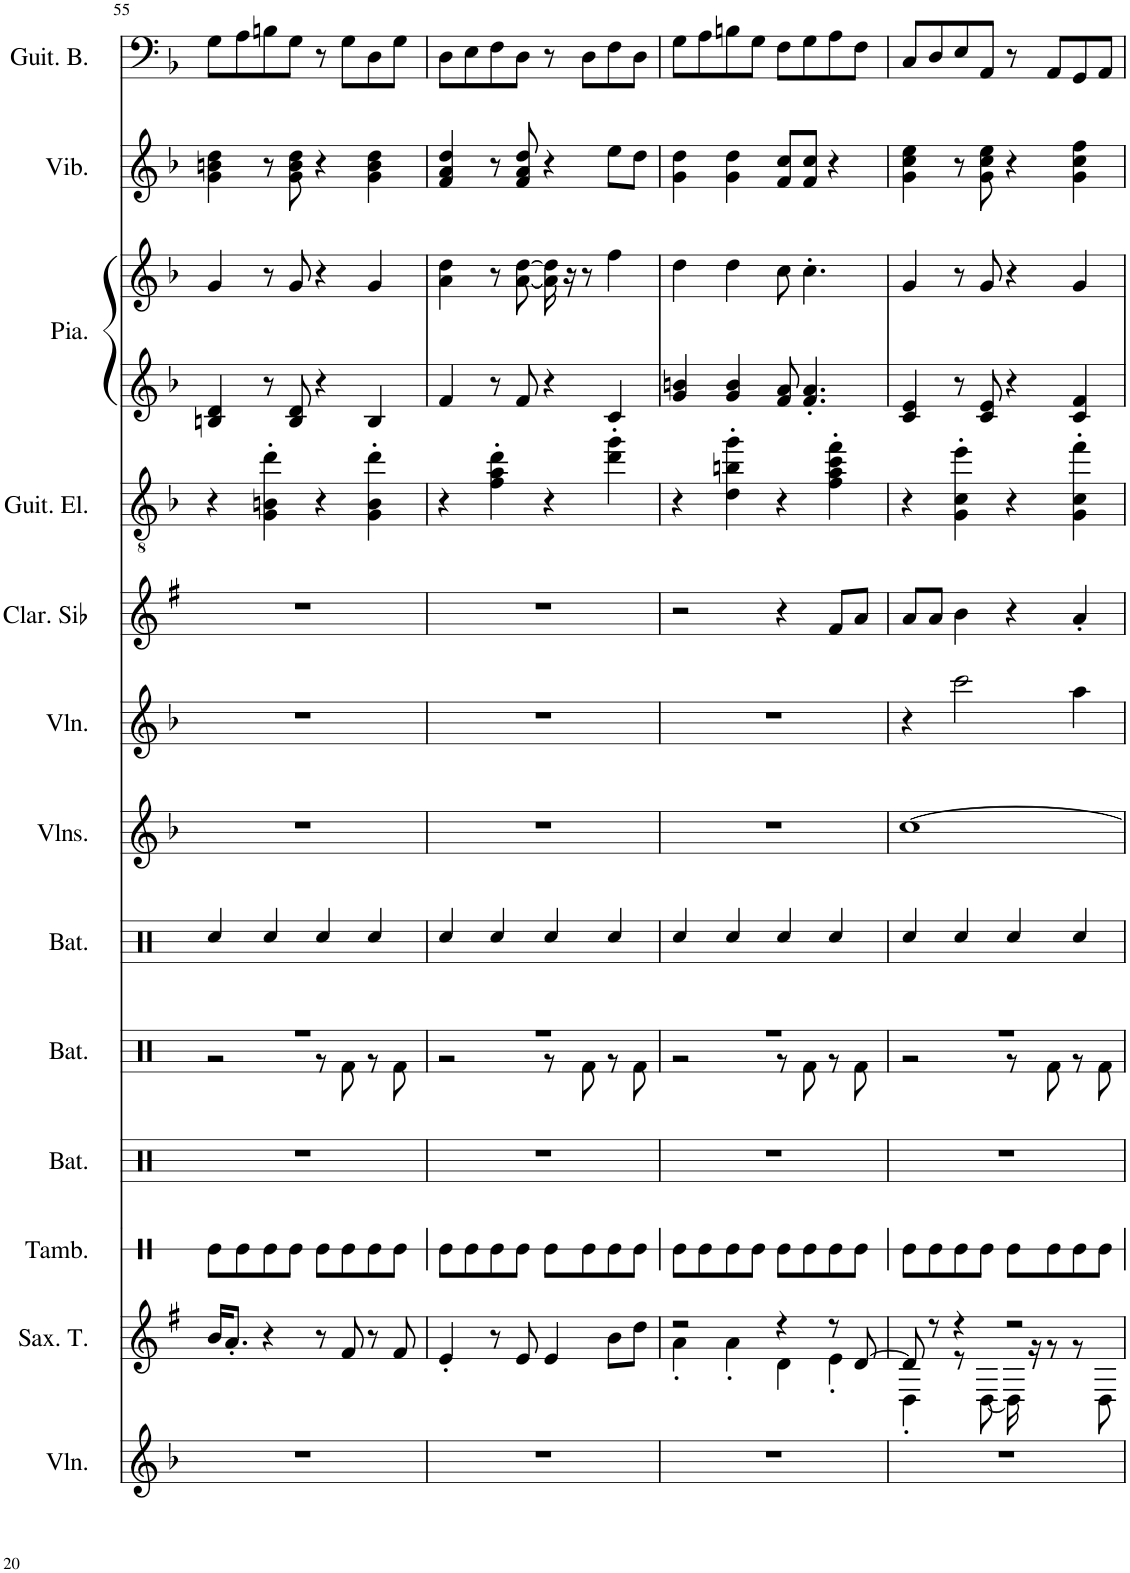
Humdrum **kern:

**kern	**kern	**kern	**kern	**kern	**kern	**kern	**kern	**kern	**kern	**kern	**kern	**kern	**kern
*part13	*part12	*part11	*part10	*part9	*part8	*part7	*part6	*part5	*part4	*part3	*part3	*part2	*part1
*staff14	*staff13	*staff12	*staff11	*staff10	*staff9	*staff8	*staff7	*staff6	*staff5	*staff4	*staff3	*staff2	*staff1
*I"Violon, Violin	*I"Saxophone Ténor, Tenor Sax	*I"Tambourin	*I"Batterie	*I"Batterie, Drums	*I"Batterie	*I"Violons, String Ensemble 1	*I"Violon, Pad 2 (warm)	*I"Clarinette en Sib	*I"Guitare électrique, Electric Guitar (clean)	*I"Piano, Acoustic Grand Piano	*	*I"Vibraphone, Vibraphone	*I"Guitare Basse, Electric Bass (pick)
*I'Vln.	*I'Sax. T.	*I'Tamb.	*I'Bat.	*I'Bat.	*I'Bat.	*I'Vlns.	*I'Vln.	*I'Clar. Sib	*I'Guit. El.	*I'Pia.	*	*I'Vib.	*I'Guit. B.
!!LO:PB:g=z
*clefG2	*clefG2	*clefX	*clefX	*clefX	*clefX	*clefG2	*clefG2	*clefG2	*clefGv2	*clefG2	*clefF4	*clefG2	*clefF4
*	*Trd8c14	*	*	*	*	*	*	*Trd1c2	*	*	*	*	*Trd7c12
*k[b-]	*k[f#]	*k[]	*k[]	*k[]	*k[]	*k[b-]	*k[b-]	*k[f#]	*k[b-]	*k[b-]	*k[b-]	*k[b-]	*k[b-]
*M4/4	*M4/4	*M4/4	*M4/4	*M4/4	*M4/4	*M4/4	*M4/4	*M4/4	*M4/4	*M4/4	*M4/4	*M4/4	*M4/4
=55	=55	=55	=55	=55	=55	=55	=55	=55	=55	=55	=55	=55	=55
*	*	*	*	*^	*	*	*	*	*	*	*	*	*
1r	16b/KL	8Re\L	1r	1r	2r	4Rcc/	1r	1r	1r	4r	4Bn/ 4d/	4g/	4g\ 4bn\ 4dd\	8G\L
.	8.a'/J	.	.	.	.	.	.	.	.	.	.	.	.	.
.	.	8Re\	.	.	.	.	.	.	.	.	.	.	.	8A\
.	4r	8Re\	.	.	.	4Rcc/	.	.	.	4G\' 4Bn\' 4dd\'	8r	8r	8r	8Bn\
.	.	8Re\J	.	.	.	.	.	.	.	.	8B/ 8d/	8g/	8g\ 8b\ 8dd\	8G\J
.	8r	8Re\L	.	.	8r	4Rcc/	.	.	.	4r	4r	4r	4r	8r
.	8f#/	8Re\	.	.	8Rf\	.	.	.	.	.	.	.	.	8G\L
.	8r	8Re\	.	.	8r	4Rcc/	.	.	.	4G\' 4B\' 4dd\'	4B/	4g/	4g\ 4b\ 4dd\	8D\
.	8f#/	8Re\J	.	.	8Rf\	.	.	.	.	.	.	.	.	8G\J
=56	=56	=56	=56	=56	=56	=56	=56	=56	=56	=56	=56	=56	=56	=56
1r	4e'/	8Re\L	1r	1r	2r	4Rcc/	1r	1r	1r	4r	4f/	4a\ 4dd\	4f/ 4a/ 4dd/	8D\L
.	.	8Re\	.	.	.	.	.	.	.	.	.	.	.	8E\
.	8r	8Re\	.	.	.	4Rcc/	.	.	.	4f\' 4a\' 4dd\'	8r	8r	8r	8F\
.	8e/	8Re\J	.	.	.	.	.	.	.	.	8f/	[8a\ [8dd\	8f/ 8a/ 8dd/	8D\J
.	4e/	8Re\L	.	.	8r	4Rcc/	.	.	.	4r	4r	16a\] 16dd\]	4r	8r
.	.	.	.	.	.	.	.	.	.	.	.	16r	.	.
.	.	8Re\	.	.	8Rf\	.	.	.	.	.	.	8r	.	8D\L
.	8b\L	8Re\	.	.	8r	4Rcc/	.	.	.	4dd\' 4gg\'	4c/	4ff\	8ee\L	8F\
.	8dd\J	8Re\J	.	.	8Rf\	.	.	.	.	.	.	.	8dd\J	8D\J
=57	=57	=57	=57	=57	=57	=57	=57	=57	=57	=57	=57	=57	=57	=57
*	*^	*	*	*	*	*	*	*	*	*	*	*	*	*
1r	2r	4a'\	8Re\L	1r	1r	2r	4Rcc/	1r	1r	2r	4r	4g/ 4bn/	4dd\	4g\ 4dd\	8G\L
.	.	.	8Re\	.	.	.	.	.	.	.	.	.	.	.	8A\
.	.	4a'\	8Re\	.	.	.	4Rcc/	.	.	.	4d\' 4bn\' 4gg\'	4g/ 4b/	4dd\	4g\ 4dd\	8Bn\
.	.	.	8Re\J	.	.	.	.	.	.	.	.	.	.	.	8G\J
.	4r	4d\	8Re\L	.	.	8r	4Rcc/	.	.	4r	4r	8f/ 8a/	8cc\	8f/ 8cc/L	8F\L
.	.	.	8Re\	.	.	8Rf\	.	.	.	.	.	4.f/' 4.a/'	4.cc'\	8f/ 8cc/J	8G\
.	8r	4e'\	8Re\	.	.	8r	4Rcc/	.	.	8f#/L	4f\' 4a\' 4cc\' 4ff\'	.	.	4r	8A\
.	[8d/	.	8Re\J	.	.	8Rf\	.	.	.	8a/J	.	.	.	.	8F\J
=58	=58	=58	=58	=58	=58	=58	=58	=58	=58	=58	=58	=58	=58	=58	=58
1r	8d/]	4D'\	8Re\L	1r	1r	2r	4Rcc/	[1cc	4r	8a/L	4r	4c/ 4e/	4g/	4g\ 4cc\ 4ee\	8C/L
.	8r	.	8Re\	.	.	.	.	.	.	8a/J	.	.	.	.	8D/
.	4r	8r	8Re\	.	.	.	4Rcc/	.	2ccc\	4b\	4G\' 4c\' 4ee\'	8r	8r	8r	8E/
.	.	[8D\	8Re\J	.	.	.	.	.	.	.	.	8c/ 8e/	8g/	8g\ 8cc\ 8ee\	8AA/J
.	2r	16D\]	8Re\L	.	.	8r	4Rcc/	.	.	4r	4r	4r	4r	4r	8r
.	.	16r	.	.	.	.	.	.	.	.	.	.	.	.	.
.	.	8r	8Re\	.	.	8Rf\	.	.	.	.	.	.	.	.	8AA/L
.	.	8r	8Re\	.	.	8r	4Rcc/	.	4aa\	4a'/	4G\' 4c\' 4ff\'	4c/ 4f/	4g/	4g\ 4cc\ 4ff\	8GG/
.	.	8D\	8Re\J	.	.	8Rf\	.	.	.	.	.	.	.	.	8AA/J
*	*v	*v	*	*	*v	*v	*	*	*	*	*	*	*	*	*
=	=	=	=	=	=	=	=	=	=	=	=	=	=
*-	*-	*-	*-	*-	*-	*-	*-	*-	*-	*-	*-	*-	*-
